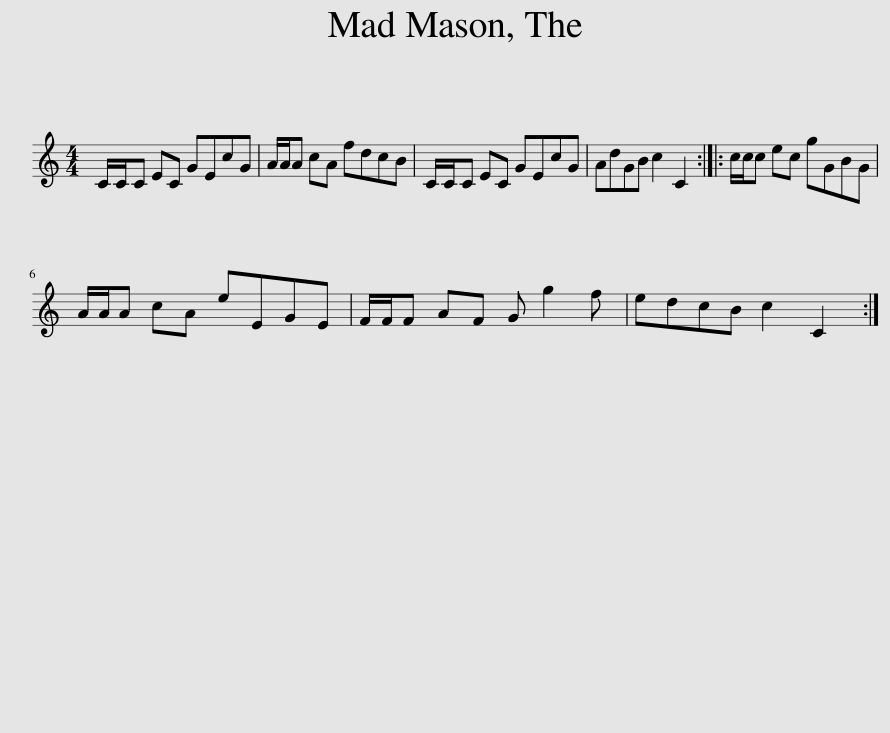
X:1
L:1/8
M:4/4
I:linebreak $
K:C
V:1 treble
V:1
 C/C/C EC GEcG | A/A/A cA fdcB | C/C/C EC GEcG | AdGB c2 C2 :: c/c/c ec gGBG |$ %5
 A/A/A cA eEGE | F/F/F AF G g2 f | edcB c2 C2 :| %8
